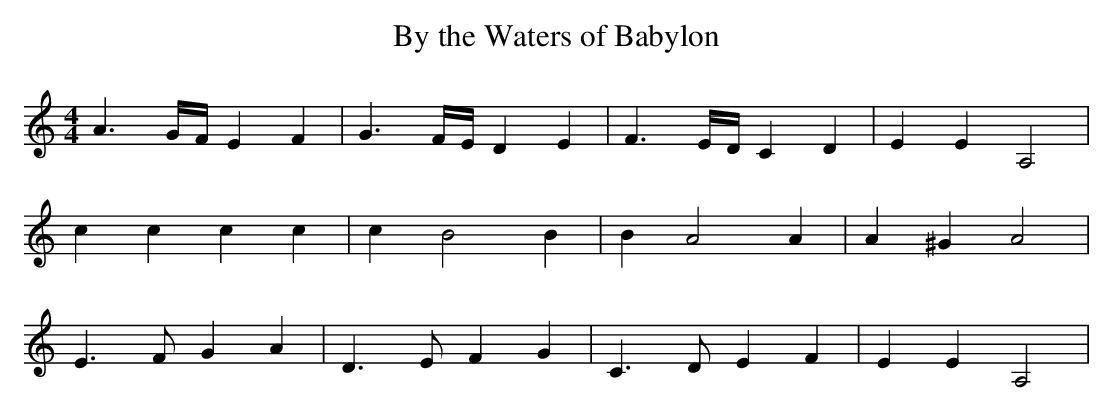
X:1
T:By the Waters of Babylon
M:4/4
L:1/4
K:C
 A3/2-G/4-F/4 E F| G3/2-F/4-E/4 D E| F3/2-E/4-D/4 C D| E E A,2| c c c c|\
 c- B2 B| B- A2 A| A ^G A2| E3/2 F/2 G A| D3/2 E/2 F G| C3/2 D/2 E F|\
 E E A,2|
